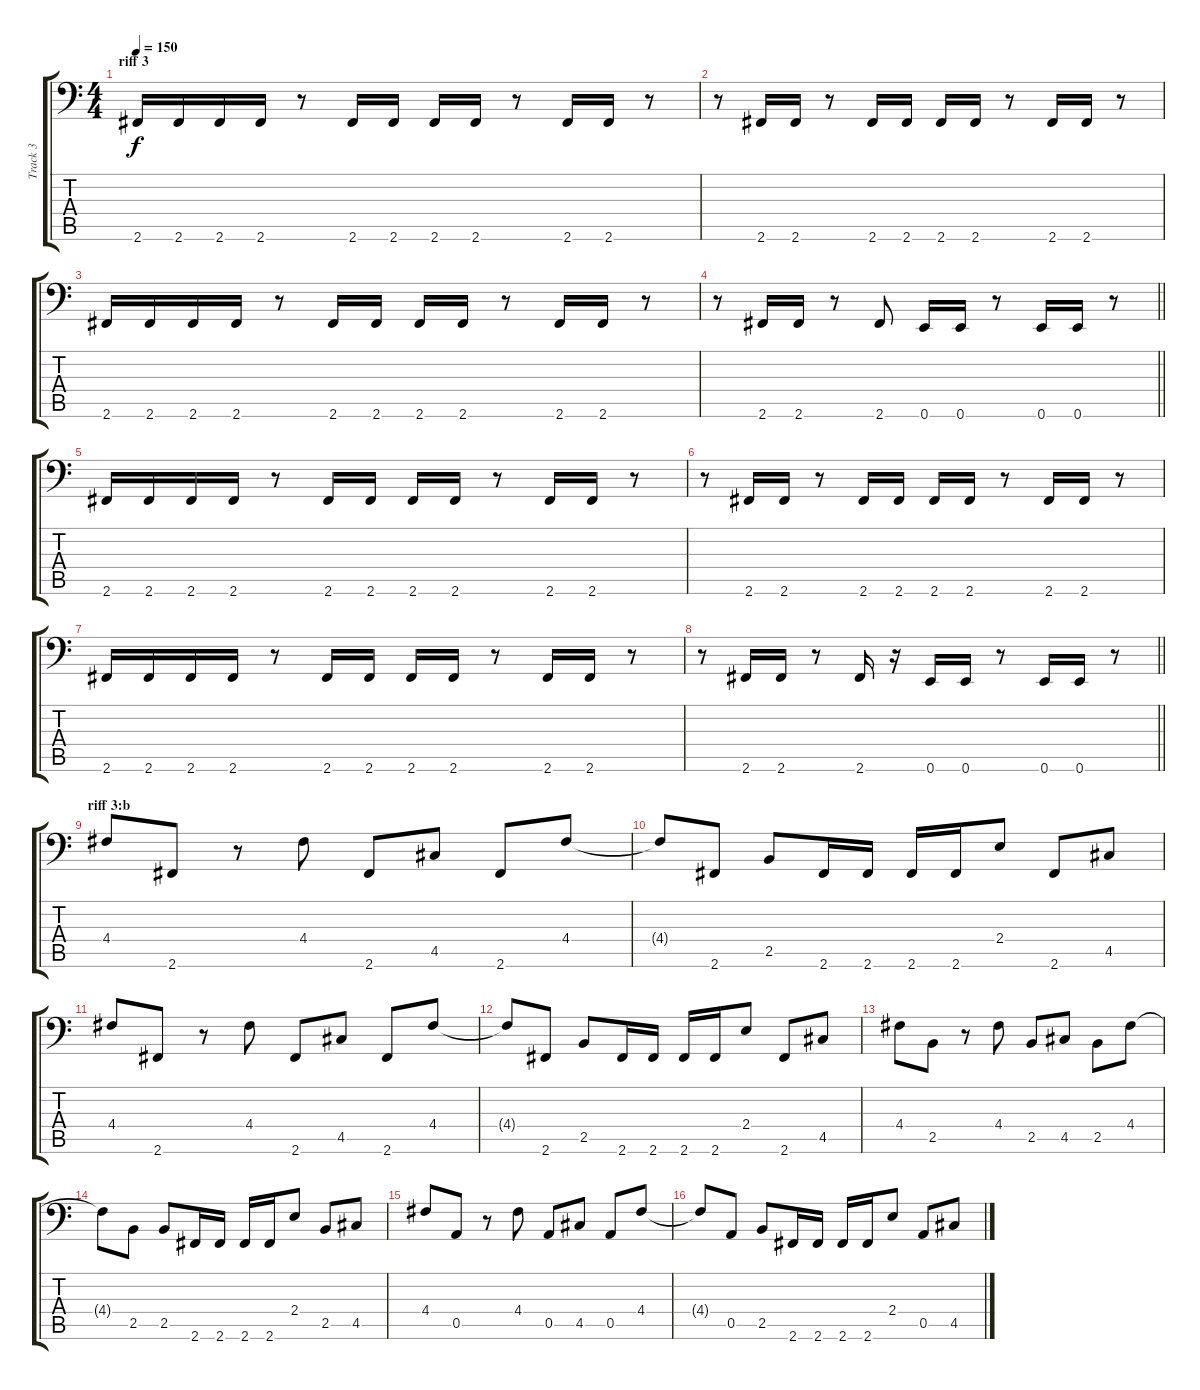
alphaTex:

\track ("Track 3" "Track 3") {instrument electricbassfinger}
\staff {score tabs}
\tuning (E3 B2 G2 D2 A1 E1) {hide}
\ts (4 4)
\section ("" "riff 3")
\tempo 150
\clef f4
\ks c
2.6.16{dy f} 2.6.16 2.6.16 2.6.16 r.8 2.6.16 2.6.16 2.6.16 2.6.16 r.8 2.6.16 2.6.16 r.8 |
r.8 2.6.16 2.6.16 r.8 2.6.16 2.6.16 2.6.16 2.6.16 r.8 2.6.16 2.6.16 r.8 |
2.6.16 2.6.16 2.6.16 2.6.16 r.8 2.6.16 2.6.16 2.6.16 2.6.16 r.8 2.6.16 2.6.16 r.8 |
\barLineRight lightlight
r.8 2.6.16 2.6.16 r.8 2.6.8 0.6.16 0.6.16 r.8 0.6.16 0.6.16 r.8 |
2.6.16 2.6.16 2.6.16 2.6.16 r.8 2.6.16 2.6.16 2.6.16 2.6.16 r.8 2.6.16 2.6.16 r.8 |
r.8 2.6.16 2.6.16 r.8 2.6.16 2.6.16 2.6.16 2.6.16 r.8 2.6.16 2.6.16 r.8 |
2.6.16 2.6.16 2.6.16 2.6.16 r.8 2.6.16 2.6.16 2.6.16 2.6.16 r.8 2.6.16 2.6.16 r.8 |
\barLineRight lightlight
r.8 2.6.16 2.6.16 r.8 2.6.16 r.16 0.6.16 0.6.16 r.8 0.6.16 0.6.16 r.8 |
\section ("" "riff 3:b")
4.4.8 2.6.8 r.8 4.4.8 2.6.8 4.5.8 2.6.8 4.4.8 |
4.4{t}.8 2.6.8 2.5.8 2.6.16 2.6.16 2.6.16 2.6.16 2.4.8 2.6.8 4.5.8 |
4.4.8 2.6.8 r.8 4.4.8 2.6.8 4.5.8 2.6.8 4.4.8 |
4.4{t}.8 2.6.8 2.5.8 2.6.16 2.6.16 2.6.16 2.6.16 2.4.8 2.6.8 4.5.8 |
4.4.8 2.5.8 r.8 4.4.8 2.5.8 4.5.8 2.5.8 4.4.8 |
4.4{t}.8 2.5.8 2.5.8 2.6.16 2.6.16 2.6.16 2.6.16 2.4.8 2.5.8 4.5.8 |
4.4.8 0.5.8 r.8 4.4.8 0.5.8 4.5.8 0.5.8 4.4.8 |
4.4{t}.8 0.5.8 2.5.8 2.6.16 2.6.16 2.6.16 2.6.16 2.4.8 0.5.8 4.5.8
